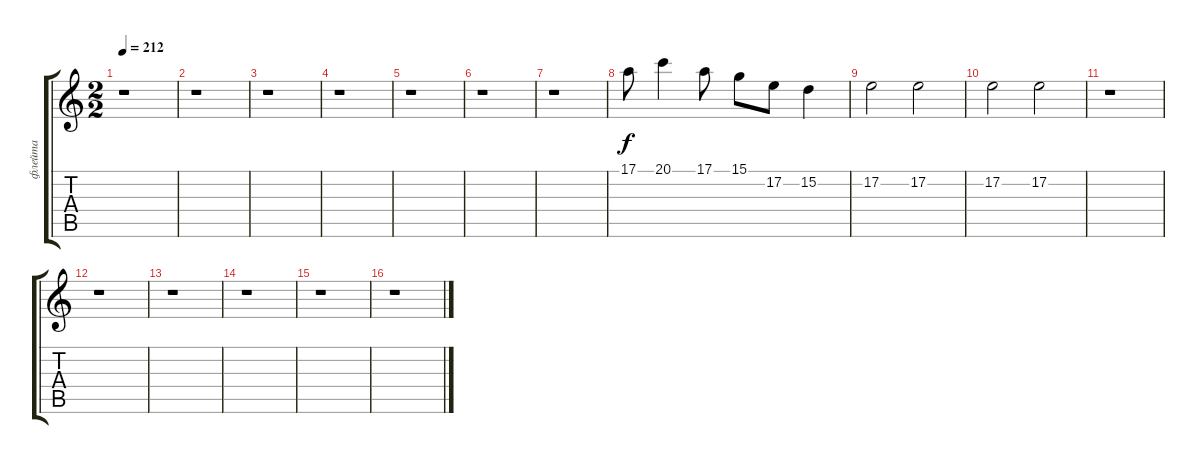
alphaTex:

\track ("флейта" "флейта") {instrument acousticgrandpiano}
\staff {score tabs}
\tuning (E4 B3 G3 D3 A2 E2) {hide}
\ts (2 2)
\tempo 212
\clef g2
\ks c
r.1{dy f} |
r.1 |
r.1 |
r.1 |
r.1 |
r.1 |
r.1 |
17.1.8 20.1.4 17.1.8 15.1.8 17.2.8 15.2.4 |
17.2.2 17.2.2 |
17.2.2 17.2.2 |
r.1 |
r.1 |
r.1 |
r.1 |
r.1 |
r.1
